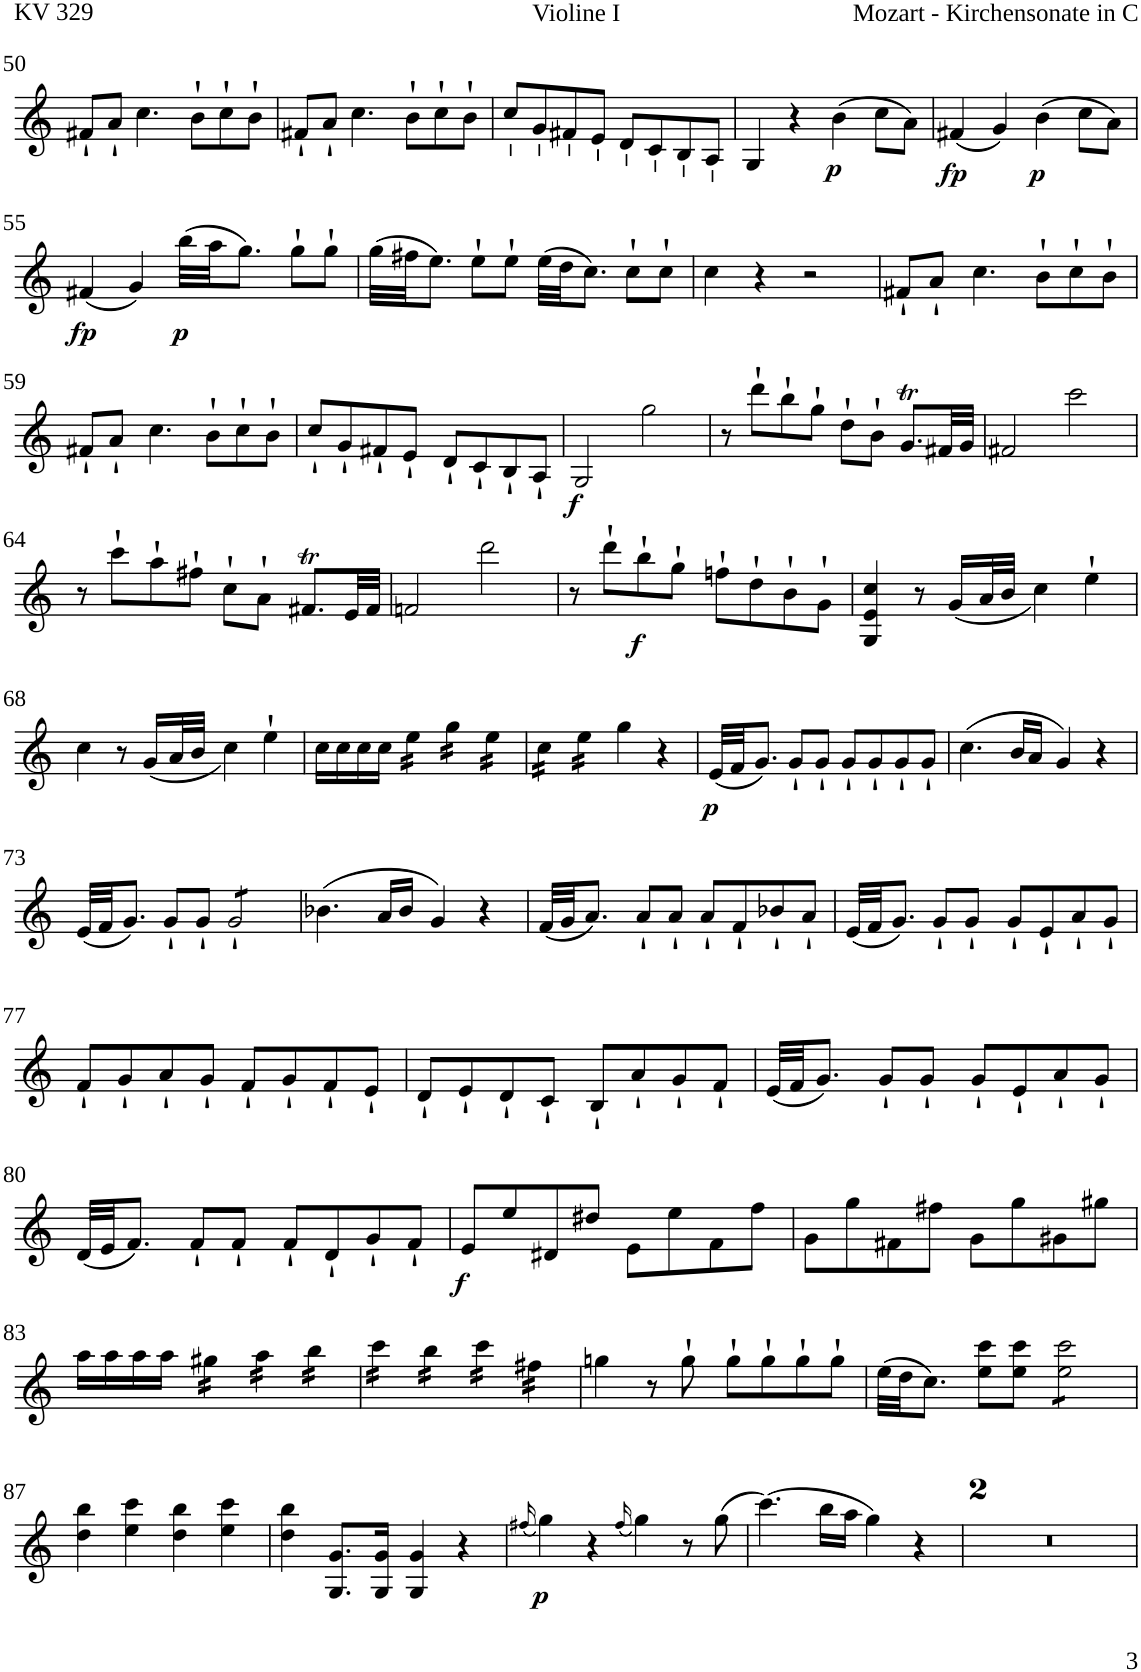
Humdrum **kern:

**kern	**dynam
*part1	*part1
*staff1	*staff1
*I"Voice	*
*I'V	*
!!LO:PB:g=z
*clefG2	*
*k[]	*
*M4/4	*
*met(c)	*
=50	=50
8f#X`/L	.
8a`/J	.
4.cc\	.
8b`\L	.
8cc`\	.
8b`\J	.
=51	=51
8f#X`/L	.
8a`/J	.
4.cc\	.
8b`\L	.
8cc`\	.
8b`\J	.
=52	=52
8cc/L	.
8g/	.
8f#X/	.
8e/J	.
8d/L	.
8c/	.
8B/	.
8A/J	.
=53	=53
4G/	.
4r	.
!	!LO:DY:b
(>4b\	p
8cc\L	.
8a\J)	.
=54	=54
!	!LO:DY:b
(<4f#X/	fp
4g/)	.
!	!LO:DY:b
(>4b\	p
8cc\L	.
8a\J)	.
!!LO:LB:g=z
=55	=55
!	!LO:DY:b
(<4f#X/	fp
4g/)	.
!	!LO:DY:b
(>32bb\LLL	p
32aa\JJ	.
8.gg\J)	.
8gg`\L	.
8gg`\J	.
=56	=56
(>32gg\LLL	.
32ff#X\JJ	.
8.ee\J)	.
8ee`\L	.
8ee`\J	.
(>32ee\LLL	.
32dd\JJ	.
8.cc\J)	.
8cc`\L	.
8cc`\J	.
=57	=57
4cc\	.
4r	.
2r	.
=58	=58
8f#X`/L	.
8a`/J	.
4.cc\	.
8b`\L	.
8cc`\	.
8b`\J	.
!!LO:LB:g=z
=59	=59
8f#X`/L	.
8a`/J	.
4.cc\	.
8b`\L	.
8cc`\	.
8b`\J	.
=60	=60
8cc`/L	.
8g`/	.
8f#X`/	.
8e`/J	.
8d`/L	.
8c`/	.
8B`/	.
8A`/J	.
=61	=61
!	!LO:DY:b
2G/	f
2gg\	.
=62	=62
8r	.
8ddd`\L	.
8bb`\	.
8gg`\J	.
8dd`\L	.
8b`\J	.
8.gT/L	.
32f#X/LL	.
32g/JJJ	.
=63	=63
2f#X/	.
2ccc\	.
!!LO:LB:g=z
=64	=64
8r	.
8ccc`\L	.
8aa`\	.
8ff#X`\J	.
8cc`\L	.
8a`\J	.
8.f#Xt/L	.
32e/LL	.
32f#/JJJ	.
=65	=65
2fn/	.
2ddd\	.
=66	=66
8r	.
8ddd`\L	.
!	!LO:DY:b
8bb`\	f
8gg`\J	.
8ffn`\L	.
8dd`\	.
8b`\	.
8g`\J	.
=67	=67
4G/ 4e/ 4cc/	.
8r	.
(<16g/LL	.
32a/L	.
32b/JJJ	.
4cc\)	.
4ee`\	.
!!LO:LB:g=z
=68	=68
4cc\	.
8r	.
(<16g/LL	.
32a/L	.
32b/JJJ	.
4cc\)	.
4ee`\	.
=69	=69
16cc\LL	.
16cc\	.
16cc\	.
16cc\JJ	.
*tremolo	*
16ee\LL	.
16ee\	.
16ee\	.
16ee\JJ	.
16gg\LL	.
16gg\	.
16gg\	.
16gg\JJ	.
16ee\LL	.
16ee\	.
16ee\	.
16ee\JJ	.
=70	=70
16cc\LL	.
16cc\	.
16cc\	.
16cc\JJ	.
16ee\LL	.
16ee\	.
16ee\	.
16ee\JJ	.
*Xtremolo	*
4gg\	.
4r	.
=71	=71
!	!LO:DY:b
(<32e/LLL	p
32f/JJ	.
8.g/J)	.
8g`/L	.
8g`/J	.
8g`/L	.
8g`/	.
8g`/	.
8g`/J	.
=72	=72
(>4.cc\	.
16b/LL	.
16a/JJ	.
4g/)	.
4r	.
!!LO:LB:g=z
=73	=73
(<32e/LLL	.
32f/JJ	.
8.g/J)	.
8g`/L	.
8g`/J	.
*tremolo	*
8g`/L	.
8g`/	.
8g`/	.
8g`/J	.
*Xtremolo	*
=74	=74
(>4.b-X\	.
16a/LL	.
16b-/JJ	.
4g/)	.
4r	.
=75	=75
(<32f/LLL	.
32g/JJ	.
8.a/J)	.
8a`/L	.
8a`/J	.
8a`/L	.
8f`/	.
8b-X`/	.
8a`/J	.
=76	=76
(<32e/LLL	.
32f/JJ	.
8.g/J)	.
8g`/L	.
8g`/J	.
8g`/L	.
8e`/	.
8a`/	.
8g`/J	.
!!LO:LB:g=z
=77	=77
8f`/L	.
8g`/	.
8a`/	.
8g`/J	.
8f`/L	.
8g`/	.
8f`/	.
8e`/J	.
=78	=78
8d`/L	.
8e`/	.
8d`/	.
8c`/J	.
8B`/L	.
8a`/	.
8g`/	.
8f`/J	.
=79	=79
(<32e/LLL	.
32f/JJ	.
8.g/J)	.
8g`/L	.
8g`/J	.
8g`/L	.
8e`/	.
8a`/	.
8g`/J	.
!!LO:LB:g=z
=80	=80
(<32d/LLL	.
32e/JJ	.
8.f/J)	.
8f`/L	.
8f`/J	.
8f`/L	.
8d`/	.
8g`/	.
8f`/J	.
=81	=81
!	!LO:DY:b
8e/L	f
8ee/	.
8d#X/	.
8dd#X/J	.
8e\L	.
8ee\	.
8f\	.
8ff\J	.
=82	=82
8g\L	.
8gg\	.
8f#X\	.
8ff#X\J	.
8g\L	.
8gg\	.
8g#X\	.
8gg#X\J	.
!!LO:LB:g=z
=83	=83
16aa\LL	.
16aa\	.
16aa\	.
16aa\JJ	.
*tremolo	*
16gg#X\LL	.
16gg#X\	.
16gg#X\	.
16gg#X\JJ	.
16aa\LL	.
16aa\	.
16aa\	.
16aa\JJ	.
16bb\LL	.
16bb\	.
16bb\	.
16bb\JJ	.
=84	=84
16ccc\LL	.
16ccc\	.
16ccc\	.
16ccc\JJ	.
16bb\LL	.
16bb\	.
16bb\	.
16bb\JJ	.
16ccc\LL	.
16ccc\	.
16ccc\	.
16ccc\JJ	.
16ff#X\LL	.
16ff#X\	.
16ff#X\	.
16ff#X\JJ	.
*Xtremolo	*
=85	=85
4ggn\	.
8r	.
8gg`\	.
8gg`\L	.
8gg`\	.
8gg`\	.
8gg`\J	.
=86	=86
(>32ee\LLL	.
32dd\JJ	.
8.cc\J)	.
8ee\ 8ccc\L	.
8ee\ 8ccc\J	.
*tremolo	*
8ee\ 8ccc\L	.
8ee\ 8ccc\	.
8ee\ 8ccc\	.
8ee\ 8ccc\J	.
*Xtremolo	*
!!LO:LB:g=z
=87	=87
4dd\ 4bb\	.
4ee\ 4ccc\	.
4dd\ 4bb\	.
4ee\ 4ccc\	.
=88	=88
4dd\ 4bb\	.
8.G/ 8.g/L	.
16G/ 16g/Jk	.
4G/ 4g/	.
4r	.
=89	=89
(16qff#X/	.
!	!LO:DY:b
4gg\)	p
4r	.
(16qff#/	.
4gg\)	.
8r	.
(8gg\	.
=90	=90
(4.ccc\)	.
16bb\LL	.
16aa\JJ	.
4gg\)	.
4r	.
=91	=91
1r	.
=	=
*-	*-
